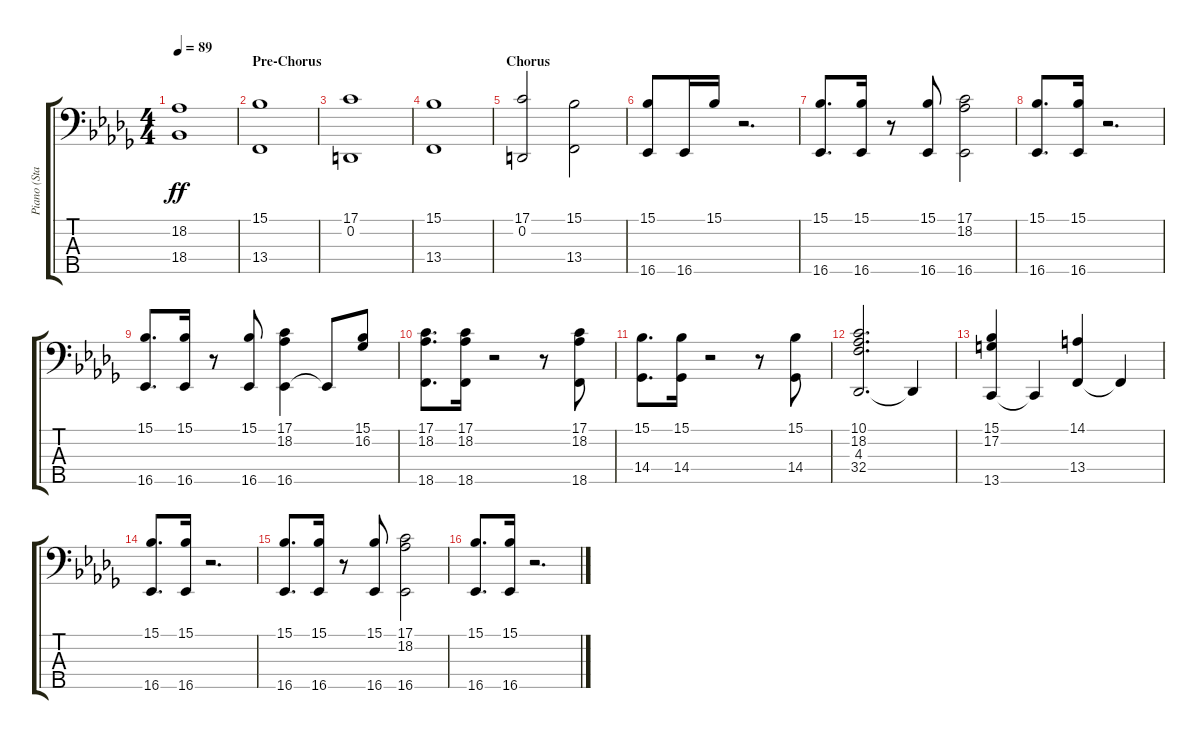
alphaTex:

\track ("Piano (Staff 2)" "Piano (Sta") {instrument electricpiano1}
\staff {score tabs}
\tuning (G2 D2 A1 E1 B0) {hide}
\ts (4 4)
\tempo 89
\clef f4
\ks bbminor
(18.2 18.4).1{dy ff} |
\section ("" "Pre-Chorus")
(15.1 13.4).1 |
(17.1 0.2).1 |
(15.1 13.4).1 |
\section ("" "Chorus")
(17.1 0.2).2 (15.1 13.4).2 |
(15.1 16.5).8 16.5.16 15.1.16 r.2{d} |
(15.1 16.5).8{d} (15.1 16.5).16 r.8 (15.1 16.5).8 (17.1 18.2 16.5).2 |
(15.1 16.5).8{d} (15.1 16.5).16 r.2{d} |
(15.1 16.5).8{d} (15.1 16.5).16 r.8 (15.1 16.5).8 (17.1 18.2 16.5).4 16.5{t}.8 (15.1 16.2).8 |
(17.1 18.2 18.5).8{d} (17.1 18.2 18.5).16 r.2 r.8 (17.1 18.2 18.5).8 |
(15.1 14.4).8{d} (15.1 14.4).16 r.2 r.8 (15.1 14.4).8 |
(10.1 18.2 4.3 32.4).2{d} 4.3{t}.4 |
(15.1 17.2 13.5).4 13.5{t}.4 (14.1 13.4).4 13.4{t}.4 |
(15.1 16.5).8{d} (15.1 16.5).16 r.2{d} |
(15.1 16.5).8{d} (15.1 16.5).16 r.8 (15.1 16.5).8 (17.1 18.2 16.5).2 |
(15.1 16.5).8{d} (15.1 16.5).16 r.2{d}
